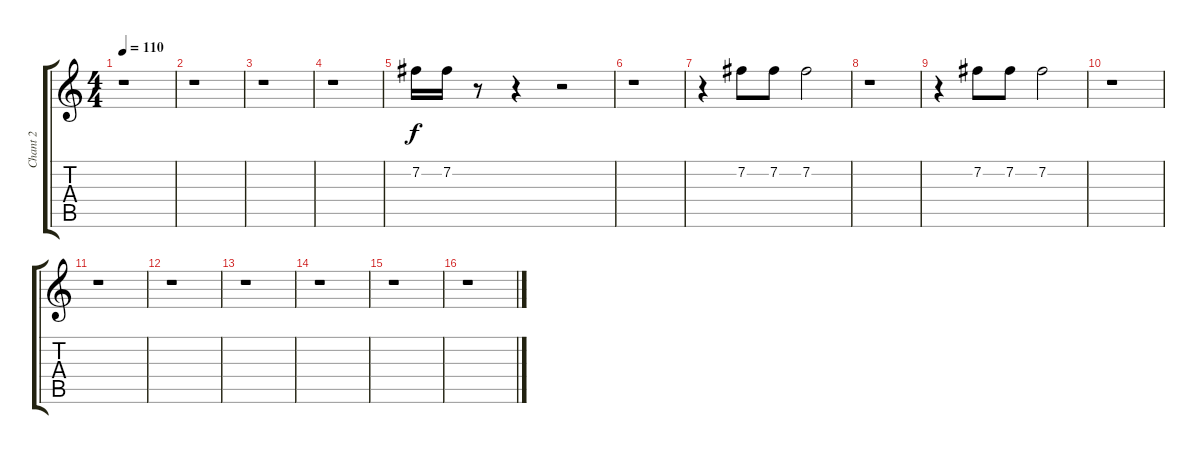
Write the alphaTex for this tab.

\track ("Chant 2" "Chant 2") {instrument acousticguitarnylon}
\staff {score tabs}
\tuning (E4 B3 G3 D3 A2 E2) {hide}
\ts (4 4)
\tempo 110
\clef g2
\ks c
r.1{dy f} |
r.1 |
r.1 |
r.1 |
7.2.16 7.2.16 r.8 r.4 r.2 |
r.1 |
r.4 7.2.8 7.2.8 7.2.2 |
r.1 |
r.4 7.2.8 7.2.8 7.2.2 |
r.1 |
r.1 |
r.1 |
r.1 |
r.1 |
r.1 |
r.1
